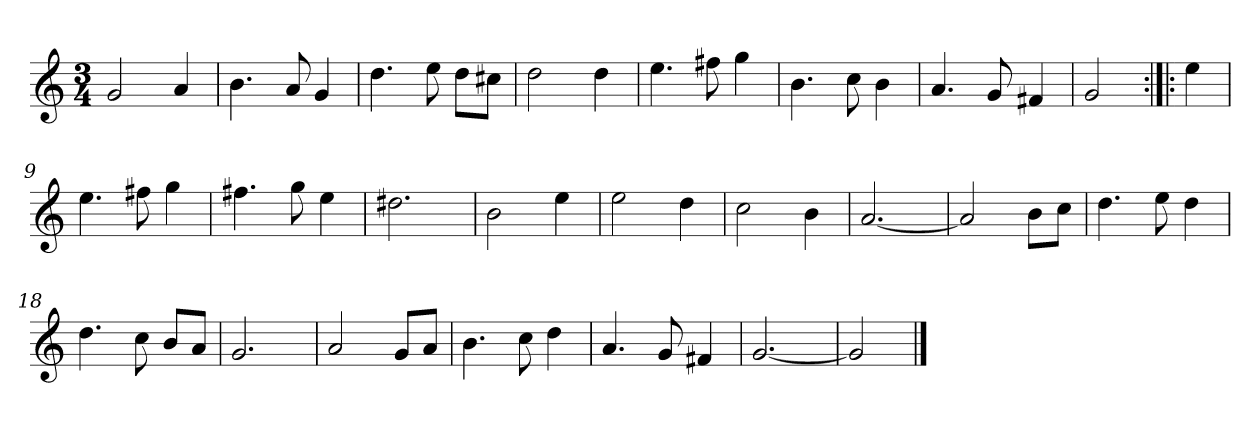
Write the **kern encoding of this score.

**kern
*part1
*staff1
*clefG2
*k[]
*G:mix
*M3/4
*MM120
=1
2g
4a
=2
4.b
8a
4g
=3
4.dd
8ee
8dd\L
8cc#X\J
=4
2dd
4dd
=5
4.ee
8ff#X
4gg
=6
4.b
8cc
4b
=7
4.a
8g
4f#X
=8
2g
=:|!|:
4ee
=9
4.ee
8ff#X
4gg
=10
4.ff#X
8gg
4ee
=11
2.dd#X
=12
2b
4ee
=13
2ee
4dd
=14
2cc
4b
=15
[2.a
=16
2a]
8b\L
8cc\J
=17
4.dd
8ee
4dd
=18
4.dd
8cc
8b/L
8a/J
=19
2.g
=20
2a
8g/L
8a/J
=21
4.b
8cc
4dd
=22
4.a
8g
4f#X
=23
[2.g
=24
2g]
==
*-
